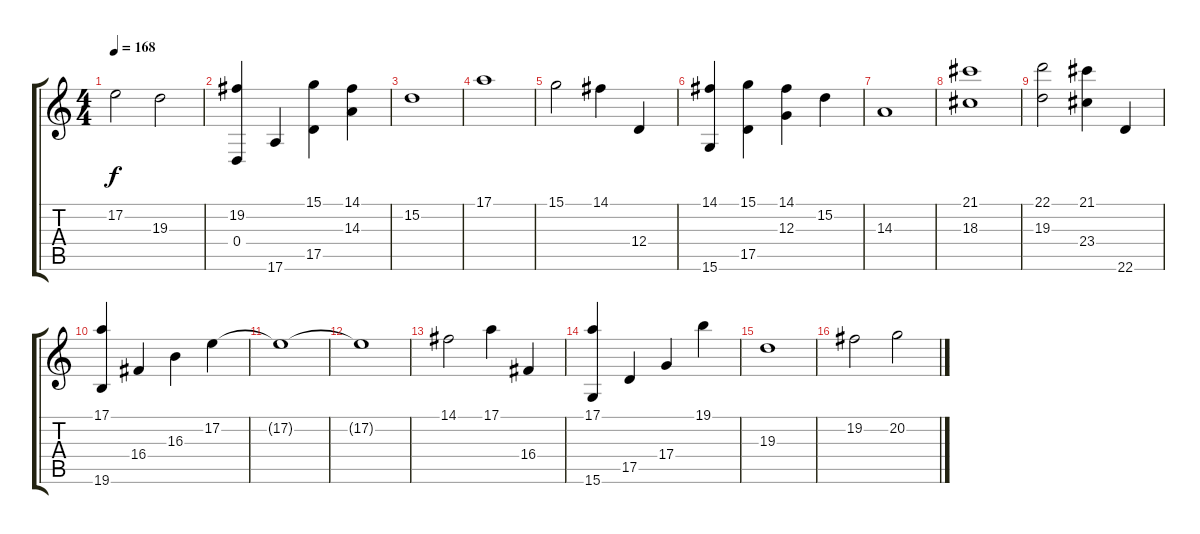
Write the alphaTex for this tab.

\track "" {instrument electricpiano2}
\staff {score tabs}
\tuning (E4 B3 G3 D3 A2 E2) {hide}
\ts (4 4)
\tempo 168
\clef g2
\ks c
17.2.2{dy f} 19.3.2 |
(19.2 0.4).4 17.6.4 (15.1 17.5).4 (14.1 14.3).4 |
15.2.1 |
17.1.1 |
15.1.2 14.1.4 12.4.4 |
(14.1 15.6).4 (15.1 17.5).4 (14.1 12.3).4 15.2.4 |
14.3.1 |
(21.1 18.3).1 |
(22.1 19.3).2 (21.1 23.4).4 22.6.4 |
(17.1 19.6).4 16.4.4 16.3.4 17.2.4 |
17.2{t}.1 |
17.2{t}.1 |
14.1.2 17.1.4 16.4.4 |
(17.1 15.6).4 17.5.4 17.4.4 19.1.4 |
19.3.1 |
19.2.2 20.2.2
